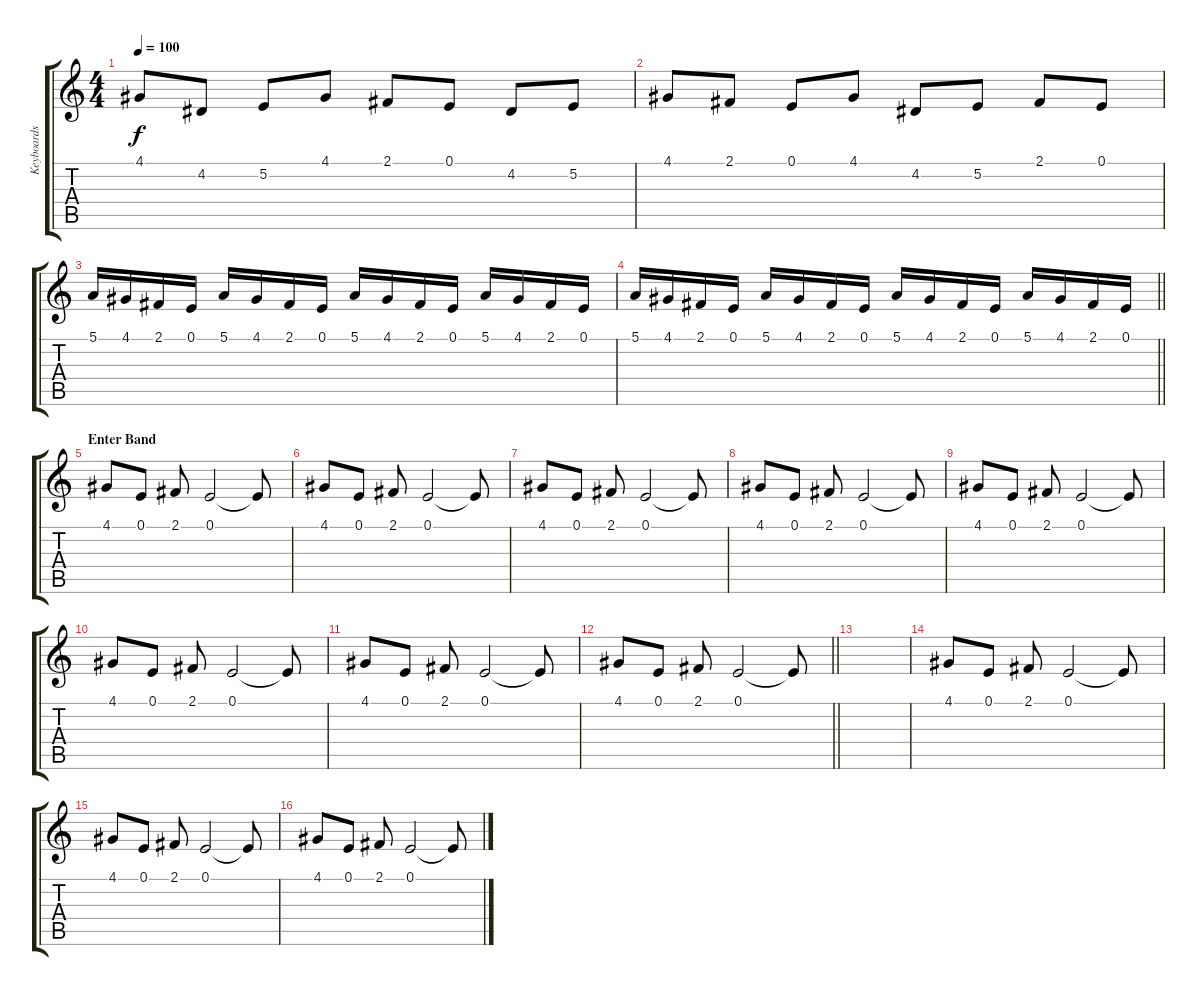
\track ("Keyboards 2" "Keyboards ") {instrument dulcimer}
\staff {score tabs}
\tuning (E4 B3 G3 D3 A2 E2) {hide}
\ts (4 4)
\tempo 100
\clef g2
\ks c
4.1.8{dy f} 4.2.8 5.2.8 4.1.8 2.1.8 0.1.8 4.2.8 5.2.8 |
4.1.8 2.1.8 0.1.8 4.1.8 4.2.8 5.2.8 2.1.8 0.1.8 |
5.1.16 4.1.16 2.1.16 0.1.16 5.1.16 4.1.16 2.1.16 0.1.16 5.1.16 4.1.16 2.1.16 0.1.16 5.1.16 4.1.16 2.1.16 0.1.16 |
\barLineRight lightlight
5.1.16 4.1.16 2.1.16 0.1.16 5.1.16 4.1.16 2.1.16 0.1.16 5.1.16 4.1.16 2.1.16 0.1.16 5.1.16 4.1.16 2.1.16 0.1.16 |
\section ("" "Enter Band")
4.1.8 0.1.8 2.1.8 0.1.2 0.1{t}.8 |
4.1.8 0.1.8 2.1.8 0.1.2 0.1{t}.8 |
4.1.8 0.1.8 2.1.8 0.1.2 0.1{t}.8 |
4.1.8 0.1.8 2.1.8 0.1.2 0.1{t}.8 |
4.1.8 0.1.8 2.1.8 0.1.2 0.1{t}.8 |
4.1.8 0.1.8 2.1.8 0.1.2 0.1{t}.8 |
4.1.8 0.1.8 2.1.8 0.1.2 0.1{t}.8 |
\barLineRight lightlight
4.1.8 0.1.8 2.1.8 0.1.2 0.1{t}.8 |
|
4.1.8 0.1.8 2.1.8 0.1.2 0.1{t}.8 |
4.1.8 0.1.8 2.1.8 0.1.2 0.1{t}.8 |
4.1.8 0.1.8 2.1.8 0.1.2 0.1{t}.8
